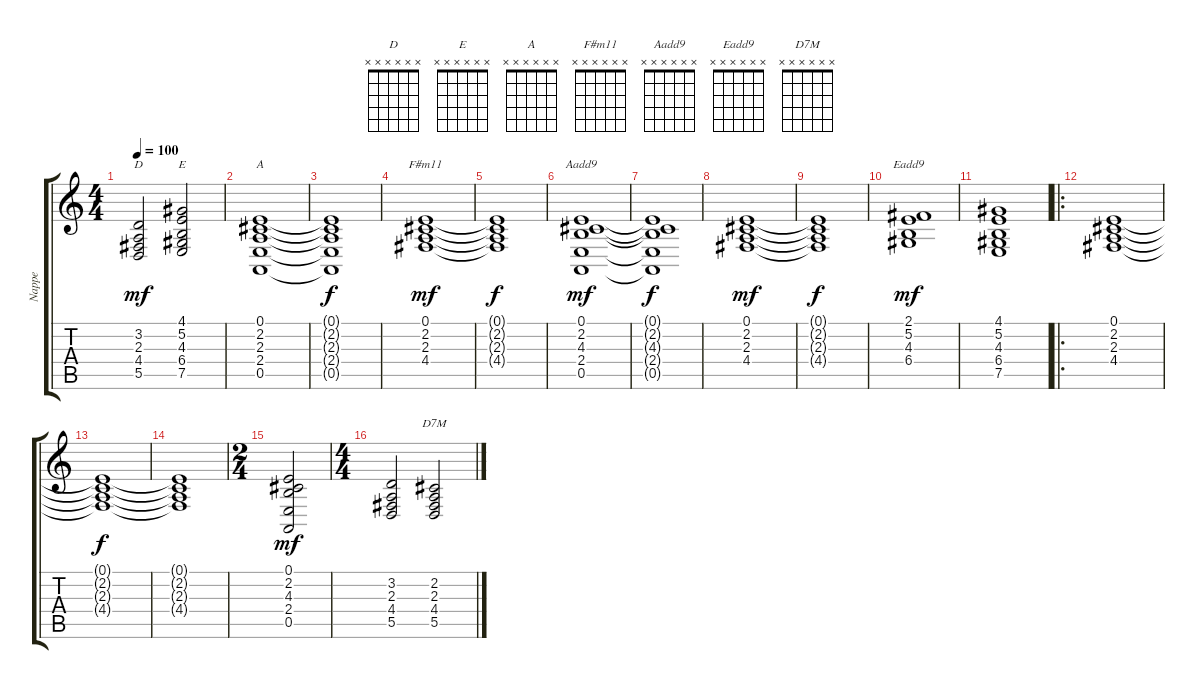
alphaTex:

\track ("Nappe" "Nappe") {instrument synthstrings1}
\staff {score tabs}
\tuning (E4 B3 G3 D3 A2 E2) {hide}
\chord ("D" x x x x x x) {firstfret 0}
\chord ("E" x x x x x x) {firstfret 0}
\chord ("A" x x x x x x) {firstfret 0}
\chord ("F#m11" x x x x x x) {firstfret 0}
\chord ("Aadd9" x x x x x x) {firstfret 0}
\chord ("Eadd9" x x x x x x) {firstfret 0}
\chord ("D7M" x x x x x x) {firstfret 0}
\ts (4 4)
\tempo 100
\clef g2
\ks c
(3.2 2.3 4.4 5.5).2{ch "D" dy mf} (4.1 5.2 4.3 6.4 7.5).2{ch "E"} |
(0.1 2.2 2.3 2.4 0.5).1{ch "A"} |
(0.1{t} 2.2{t} 2.3{t} 2.4{t} 0.5{t}).1{dy f} |
(0.1 2.2 2.3 4.4).1{ch "F#m11" dy mf} |
(0.1{t} 2.2{t} 2.3{t} 4.4{t}).1{dy f} |
(0.1 2.2 4.3 2.4 0.5).1{ch "Aadd9" dy mf} |
(0.1{t} 2.2{t} 4.3{t} 2.4{t} 0.5{t}).1{dy f} |
(0.1 2.2 2.3 4.4).1{dy mf} |
(0.1{t} 2.2{t} 2.3{t} 4.4{t}).1{dy f} |
(2.1 5.2 4.3 6.4).1{ch "Eadd9" dy mf} |
(4.1 5.2 4.3 6.4 7.5).1 |
\ro
(0.1 2.2 2.3 4.4).1 |
(0.1{t} 2.2{t} 2.3{t} 4.4{t}).1{dy f} |
(0.1{t} 2.2{t} 2.3{t} 4.4{t}).1 |
\ts (2 4)
(0.1 2.2 4.3 2.4 0.5).2{dy mf} |
\ts (4 4)
(3.2 2.3 4.4 5.5).2 (2.2 2.3 4.4 5.5).2{ch "D7M"}
